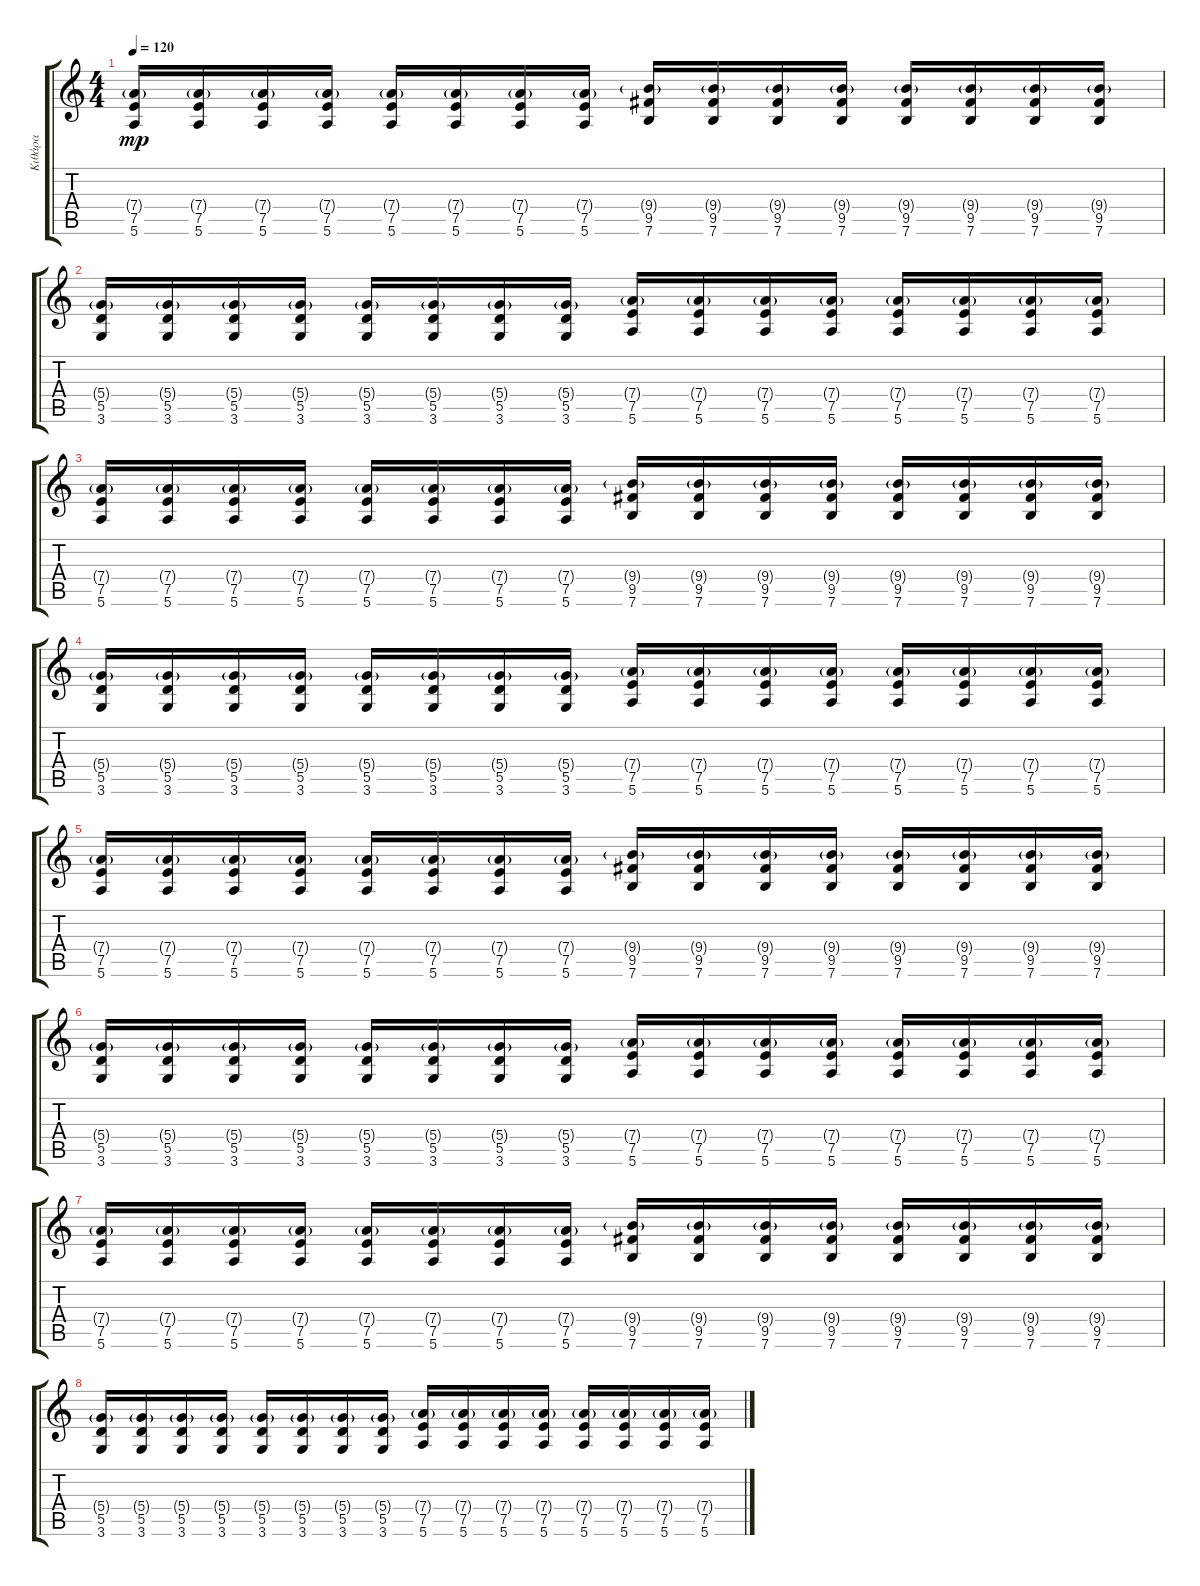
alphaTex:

\track ("Κιθάρα" "Κιθάρα") {instrument distortionguitar}
\staff {score tabs}
\tuning (E4 B3 G3 D3 A2 E2) {hide}
\ts (4 4)
\tempo 120
\clef g2
\ks c
(7.4{g} 7.5 5.6).16{dy mp volume 13} (7.4{g} 7.5 5.6).16 (7.4{g} 7.5 5.6).16 (7.4{g} 7.5 5.6).16 (7.4{g} 7.5 5.6).16 (7.4{g} 7.5 5.6).16 (7.4{g} 7.5 5.6).16 (7.4{g} 7.5 5.6).16 (9.4{g} 9.5 7.6).16 (9.4{g} 9.5 7.6).16 (9.4{g} 9.5 7.6).16 (9.4{g} 9.5 7.6).16 (9.4{g} 9.5 7.6).16 (9.4{g} 9.5 7.6).16 (9.4{g} 9.5 7.6).16 (9.4{g} 9.5 7.6).16 |
(5.4{g} 5.5 3.6).16 (5.4{g} 5.5 3.6).16 (5.4{g} 5.5 3.6).16 (5.4{g} 5.5 3.6).16 (5.4{g} 5.5 3.6).16 (5.4{g} 5.5 3.6).16 (5.4{g} 5.5 3.6).16 (5.4{g} 5.5 3.6).16 (7.4{g} 7.5 5.6).16 (7.4{g} 7.5 5.6).16 (7.4{g} 7.5 5.6).16 (7.4{g} 7.5 5.6).16 (7.4{g} 7.5 5.6).16 (7.4{g} 7.5 5.6).16 (7.4{g} 7.5 5.6).16 (7.4{g} 7.5 5.6).16 |
(7.4{g} 7.5 5.6).16 (7.4{g} 7.5 5.6).16 (7.4{g} 7.5 5.6).16 (7.4{g} 7.5 5.6).16 (7.4{g} 7.5 5.6).16 (7.4{g} 7.5 5.6).16 (7.4{g} 7.5 5.6).16 (7.4{g} 7.5 5.6).16 (9.4{g} 9.5 7.6).16 (9.4{g} 9.5 7.6).16 (9.4{g} 9.5 7.6).16 (9.4{g} 9.5 7.6).16 (9.4{g} 9.5 7.6).16 (9.4{g} 9.5 7.6).16 (9.4{g} 9.5 7.6).16 (9.4{g} 9.5 7.6).16 |
(5.4{g} 5.5 3.6).16 (5.4{g} 5.5 3.6).16 (5.4{g} 5.5 3.6).16 (5.4{g} 5.5 3.6).16 (5.4{g} 5.5 3.6).16 (5.4{g} 5.5 3.6).16 (5.4{g} 5.5 3.6).16 (5.4{g} 5.5 3.6).16 (7.4{g} 7.5 5.6).16 (7.4{g} 7.5 5.6).16 (7.4{g} 7.5 5.6).16 (7.4{g} 7.5 5.6).16 (7.4{g} 7.5 5.6).16 (7.4{g} 7.5 5.6).16 (7.4{g} 7.5 5.6).16 (7.4{g} 7.5 5.6).16 |
(7.4{g} 7.5 5.6).16 (7.4{g} 7.5 5.6).16 (7.4{g} 7.5 5.6).16 (7.4{g} 7.5 5.6).16 (7.4{g} 7.5 5.6).16 (7.4{g} 7.5 5.6).16 (7.4{g} 7.5 5.6).16 (7.4{g} 7.5 5.6).16 (9.4{g} 9.5 7.6).16 (9.4{g} 9.5 7.6).16 (9.4{g} 9.5 7.6).16 (9.4{g} 9.5 7.6).16 (9.4{g} 9.5 7.6).16 (9.4{g} 9.5 7.6).16 (9.4{g} 9.5 7.6).16 (9.4{g} 9.5 7.6).16 |
(5.4{g} 5.5 3.6).16 (5.4{g} 5.5 3.6).16 (5.4{g} 5.5 3.6).16 (5.4{g} 5.5 3.6).16 (5.4{g} 5.5 3.6).16 (5.4{g} 5.5 3.6).16 (5.4{g} 5.5 3.6).16 (5.4{g} 5.5 3.6).16 (7.4{g} 7.5 5.6).16 (7.4{g} 7.5 5.6).16 (7.4{g} 7.5 5.6).16 (7.4{g} 7.5 5.6).16 (7.4{g} 7.5 5.6).16 (7.4{g} 7.5 5.6).16 (7.4{g} 7.5 5.6).16 (7.4{g} 7.5 5.6).16 |
(7.4{g} 7.5 5.6).16 (7.4{g} 7.5 5.6).16 (7.4{g} 7.5 5.6).16 (7.4{g} 7.5 5.6).16 (7.4{g} 7.5 5.6).16 (7.4{g} 7.5 5.6).16 (7.4{g} 7.5 5.6).16 (7.4{g} 7.5 5.6).16 (9.4{g} 9.5 7.6).16 (9.4{g} 9.5 7.6).16 (9.4{g} 9.5 7.6).16 (9.4{g} 9.5 7.6).16 (9.4{g} 9.5 7.6).16 (9.4{g} 9.5 7.6).16 (9.4{g} 9.5 7.6).16 (9.4{g} 9.5 7.6).16 |
(5.4{g} 5.5 3.6).16 (5.4{g} 5.5 3.6).16 (5.4{g} 5.5 3.6).16 (5.4{g} 5.5 3.6).16 (5.4{g} 5.5 3.6).16 (5.4{g} 5.5 3.6).16 (5.4{g} 5.5 3.6).16 (5.4{g} 5.5 3.6).16 (7.4{g} 7.5 5.6).16 (7.4{g} 7.5 5.6).16 (7.4{g} 7.5 5.6).16 (7.4{g} 7.5 5.6).16 (7.4{g} 7.5 5.6).16 (7.4{g} 7.5 5.6).16 (7.4{g} 7.5 5.6).16 (7.4{g} 7.5 5.6).16
